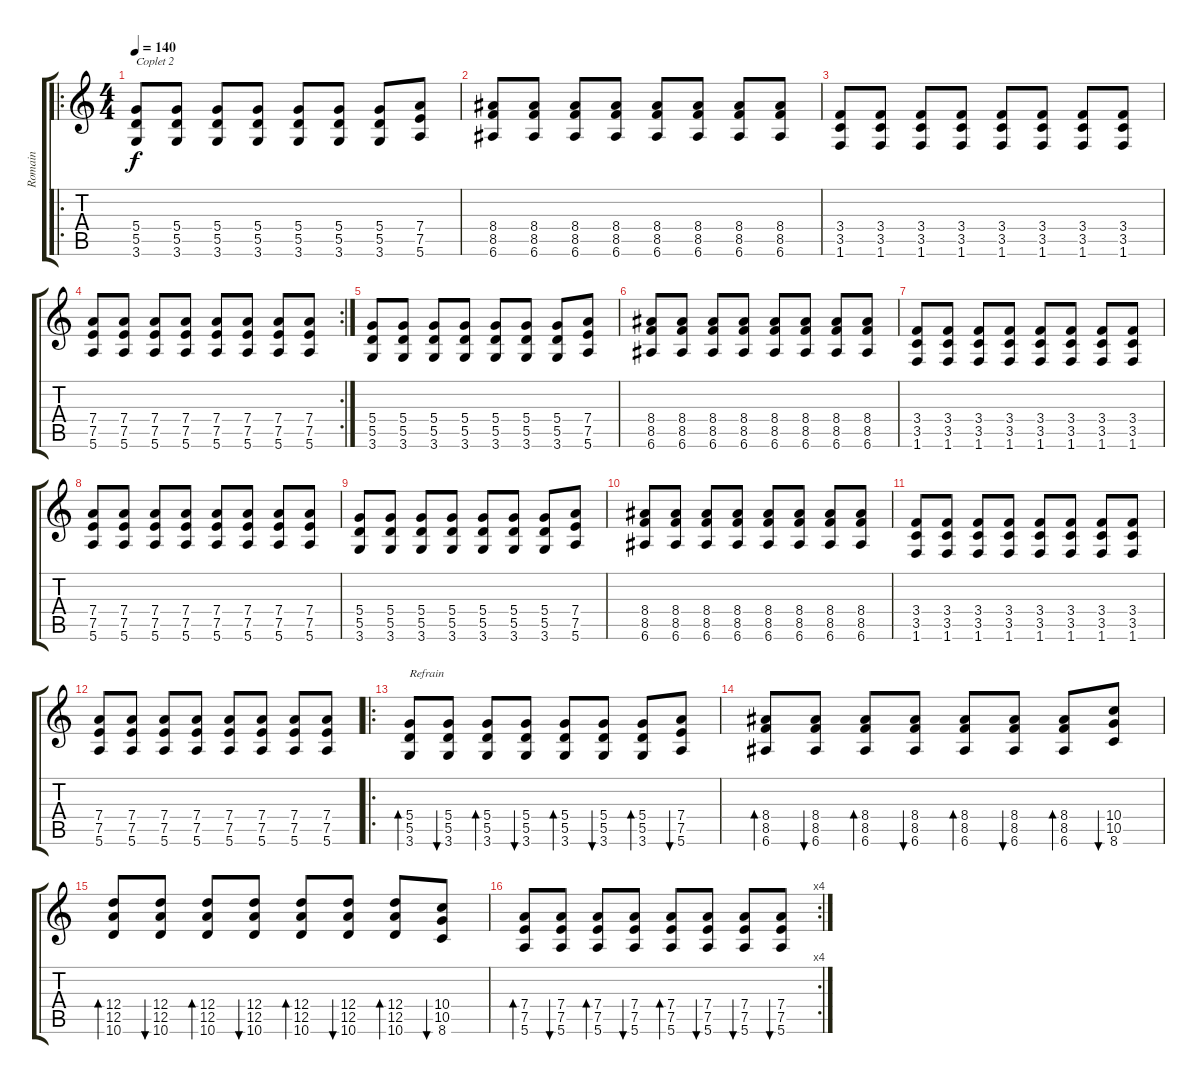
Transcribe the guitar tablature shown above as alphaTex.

\track ("Romain" "Romain") {instrument distortionguitar}
\staff {score tabs}
\tuning (E4 B3 G3 D3 A2 E2) {hide}
\ro
\ts (4 4)
\tempo 140
\clef g2
\ks c
(5.4 5.5 3.6).8{txt "Coplet 2" dy f} (5.4 5.5 3.6).8 (5.4 5.5 3.6).8 (5.4 5.5 3.6).8 (5.4 5.5 3.6).8 (5.4 5.5 3.6).8 (5.4 5.5 3.6).8 (7.4 7.5 5.6).8 |
(8.4 8.5 6.6).8 (8.4 8.5 6.6).8 (8.4 8.5 6.6).8 (8.4 8.5 6.6).8 (8.4 8.5 6.6).8 (8.4 8.5 6.6).8 (8.4 8.5 6.6).8 (8.4 8.5 6.6).8 |
(3.4 3.5 1.6).8 (3.4 3.5 1.6).8 (3.4 3.5 1.6).8 (3.4 3.5 1.6).8 (3.4 3.5 1.6).8 (3.4 3.5 1.6).8 (3.4 3.5 1.6).8 (3.4 3.5 1.6).8 |
\rc 2
(7.4 7.5 5.6).8 (7.4 7.5 5.6).8 (7.4 7.5 5.6).8 (7.4 7.5 5.6).8 (7.4 7.5 5.6).8 (7.4 7.5 5.6).8 (7.4 7.5 5.6).8 (7.4 7.5 5.6).8 |
(5.4 5.5 3.6).8 (5.4 5.5 3.6).8 (5.4 5.5 3.6).8 (5.4 5.5 3.6).8 (5.4 5.5 3.6).8 (5.4 5.5 3.6).8 (5.4 5.5 3.6).8 (7.4 7.5 5.6).8 |
(8.4 8.5 6.6).8 (8.4 8.5 6.6).8 (8.4 8.5 6.6).8 (8.4 8.5 6.6).8 (8.4 8.5 6.6).8 (8.4 8.5 6.6).8 (8.4 8.5 6.6).8 (8.4 8.5 6.6).8 |
(3.4 3.5 1.6).8 (3.4 3.5 1.6).8 (3.4 3.5 1.6).8 (3.4 3.5 1.6).8 (3.4 3.5 1.6).8 (3.4 3.5 1.6).8 (3.4 3.5 1.6).8 (3.4 3.5 1.6).8 |
(7.4 7.5 5.6).8 (7.4 7.5 5.6).8 (7.4 7.5 5.6).8 (7.4 7.5 5.6).8 (7.4 7.5 5.6).8 (7.4 7.5 5.6).8 (7.4 7.5 5.6).8 (7.4 7.5 5.6).8 |
(5.4 5.5 3.6).8 (5.4 5.5 3.6).8 (5.4 5.5 3.6).8 (5.4 5.5 3.6).8 (5.4 5.5 3.6).8 (5.4 5.5 3.6).8 (5.4 5.5 3.6).8 (7.4 7.5 5.6).8 |
(8.4 8.5 6.6).8 (8.4 8.5 6.6).8 (8.4 8.5 6.6).8 (8.4 8.5 6.6).8 (8.4 8.5 6.6).8 (8.4 8.5 6.6).8 (8.4 8.5 6.6).8 (8.4 8.5 6.6).8 |
(3.4 3.5 1.6).8 (3.4 3.5 1.6).8 (3.4 3.5 1.6).8 (3.4 3.5 1.6).8 (3.4 3.5 1.6).8 (3.4 3.5 1.6).8 (3.4 3.5 1.6).8 (3.4 3.5 1.6).8 |
(7.4 7.5 5.6).8 (7.4 7.5 5.6).8 (7.4 7.5 5.6).8 (7.4 7.5 5.6).8 (7.4 7.5 5.6).8 (7.4 7.5 5.6).8 (7.4 7.5 5.6).8 (7.4 7.5 5.6).8 |
\ro
(5.4 5.5 3.6).8{bd 60 txt "Refrain"} (5.4 5.5 3.6).8{bu 60} (5.4 5.5 3.6).8{bd 60} (5.4 5.5 3.6).8{bu 60} (5.4 5.5 3.6).8{bd 60} (5.4 5.5 3.6).8{bu 60} (5.4 5.5 3.6).8{bd 60} (7.4 7.5 5.6).8{bu 60} |
(8.4 8.5 6.6).8{bd 60} (8.4 8.5 6.6).8{bu 60} (8.4 8.5 6.6).8{bd 60} (8.4 8.5 6.6).8{bu 60} (8.4 8.5 6.6).8{bd 60} (8.4 8.5 6.6).8{bu 60} (8.4 8.5 6.6).8{bd 60} (10.4 10.5 8.6).8{bu 60} |
(12.4 12.5 10.6).8{bd 60} (12.4 12.5 10.6).8{bu 60} (12.4 12.5 10.6).8{bd 60} (12.4 12.5 10.6).8{bu 60} (12.4 12.5 10.6).8{bd 60} (12.4 12.5 10.6).8{bu 60} (12.4 12.5 10.6).8{bd 60} (10.4 10.5 8.6).8{bu 60} |
\rc 4
(7.4 7.5 5.6).8{bd 60} (7.4 7.5 5.6).8{bu 60} (7.4 7.5 5.6).8{bd 60} (7.4 7.5 5.6).8{bu 60} (7.4 7.5 5.6).8{bd 60} (7.4 7.5 5.6).8{bu 60} (7.4 7.5 5.6).8{bu 60} (7.4 7.5 5.6).8{bu 60}
